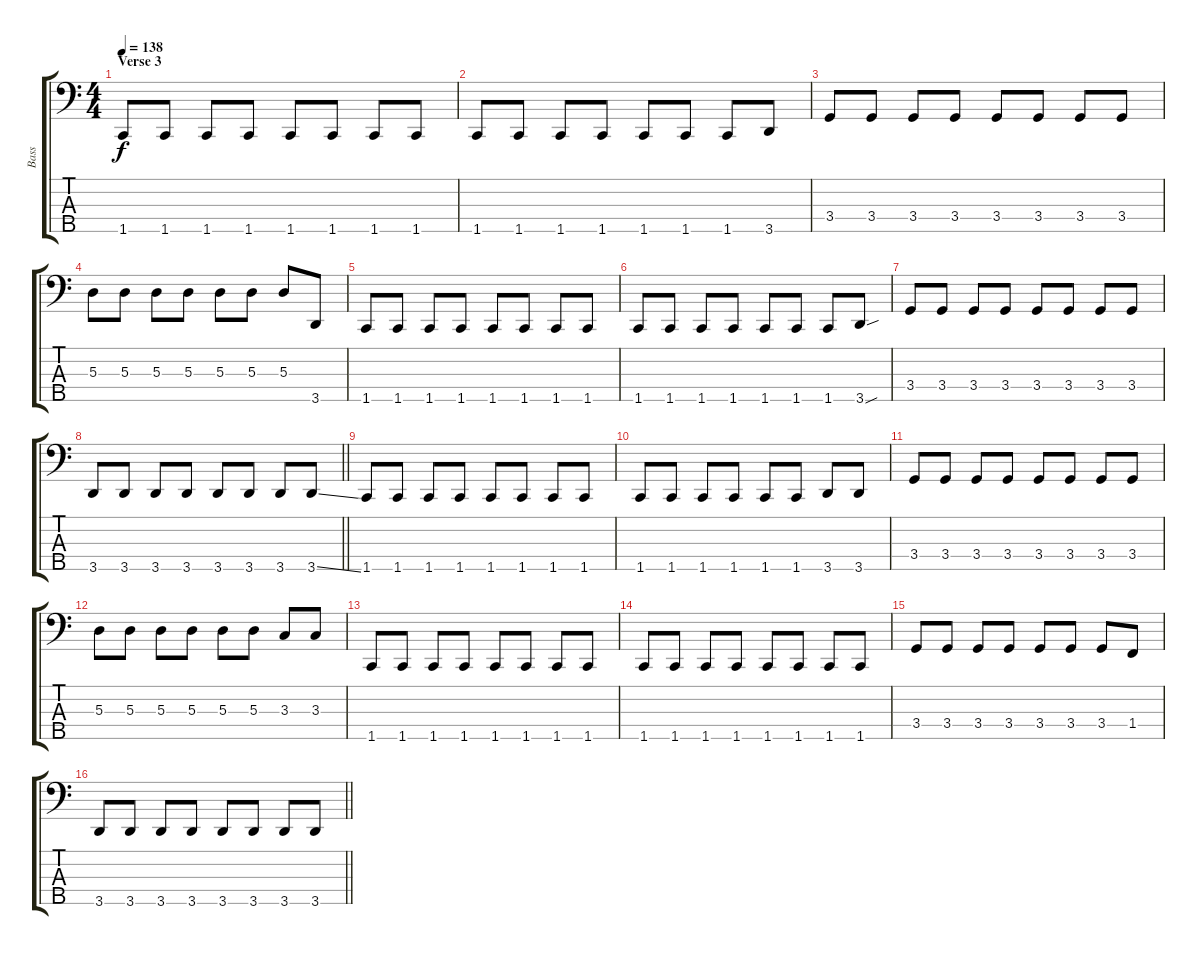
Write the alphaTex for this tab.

\track ("Bass" "Bass") {instrument electricbassfinger}
\staff {score tabs}
\tuning (G2 D2 A1 E1 B0) {hide}
\ts (4 4)
\section ("" "Verse 3")
\tempo 138
\clef f4
\ks c
1.5.8{dy f} 1.5.8 1.5.8 1.5.8 1.5.8 1.5.8 1.5.8 1.5.8 |
1.5.8 1.5.8 1.5.8 1.5.8 1.5.8 1.5.8 1.5.8 3.5.8 |
3.4.8 3.4.8 3.4.8 3.4.8 3.4.8 3.4.8 3.4.8 3.4.8 |
5.3.8 5.3.8 5.3.8 5.3.8 5.3.8 5.3.8 5.3.8 3.5.8 |
1.5.8 1.5.8 1.5.8 1.5.8 1.5.8 1.5.8 1.5.8 1.5.8 |
1.5.8 1.5.8 1.5.8 1.5.8 1.5.8 1.5.8 1.5.8 3.5{sou}.8 |
3.4.8 3.4.8 3.4.8 3.4.8 3.4.8 3.4.8 3.4.8 3.4.8 |
\barLineRight lightlight
3.5.8 3.5.8 3.5.8 3.5.8 3.5.8 3.5.8 3.5.8 3.5{ss}.8 |
1.5.8 1.5.8 1.5.8 1.5.8 1.5.8 1.5.8 1.5.8 1.5.8 |
1.5.8 1.5.8 1.5.8 1.5.8 1.5.8 1.5.8 3.5.8 3.5.8 |
3.4.8 3.4.8 3.4.8 3.4.8 3.4.8 3.4.8 3.4.8 3.4.8 |
5.3.8 5.3.8 5.3.8 5.3.8 5.3.8 5.3.8 3.3.8 3.3.8 |
1.5.8 1.5.8 1.5.8 1.5.8 1.5.8 1.5.8 1.5.8 1.5.8 |
1.5.8 1.5.8 1.5.8 1.5.8 1.5.8 1.5.8 1.5.8 1.5.8 |
3.4.8 3.4.8 3.4.8 3.4.8 3.4.8 3.4.8 3.4.8 1.4.8 |
\barLineRight lightlight
3.5.8 3.5.8 3.5.8 3.5.8 3.5.8 3.5.8 3.5.8 3.5.8
